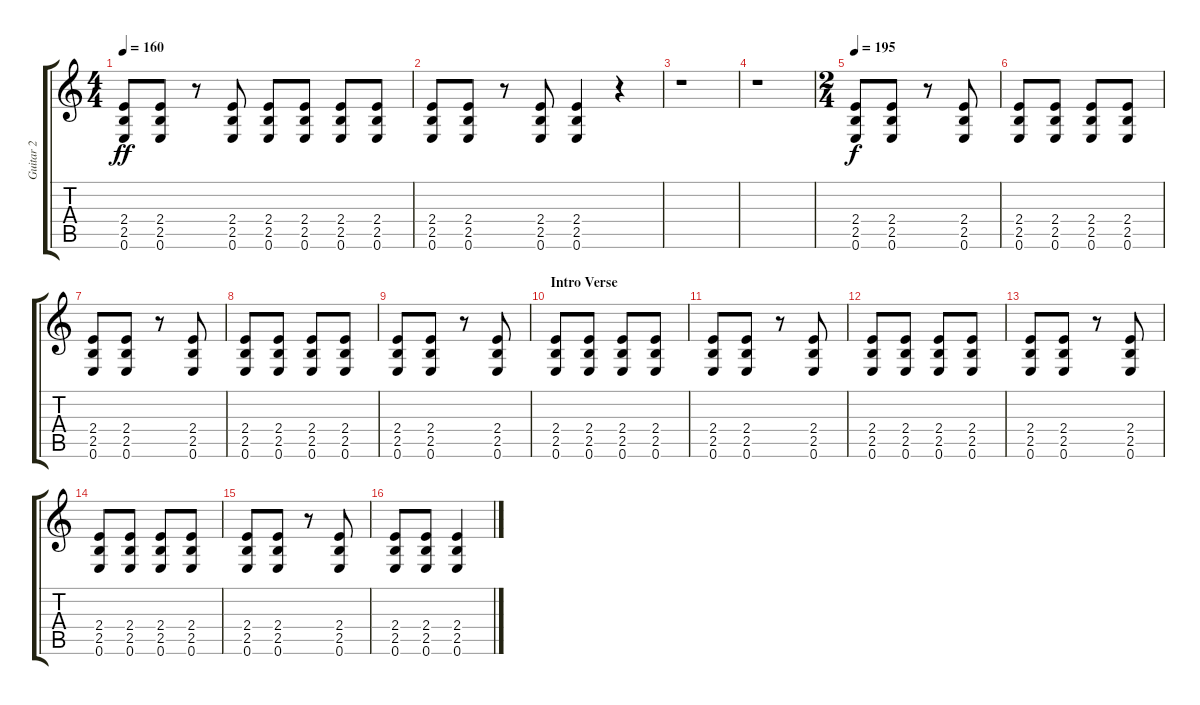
\track ("Guitar 2" "Guitar 2") {instrument distortionguitar}
\staff {score tabs}
\tuning (E4 B3 G3 D3 A2 E2) {hide}
\ts (4 4)
\tempo 154
\tempo 160
\clef g2
\ks c
(2.4 2.5 0.6).8{dy ff} (2.4 2.5 0.6).8 r.8 (2.4 2.5 0.6).8 (2.4 2.5 0.6).8 (2.4 2.5 0.6).8 (2.4 2.5 0.6).8 (2.4 2.5 0.6).8 |
(2.4 2.5 0.6).8 (2.4 2.5 0.6).8 r.8 (2.4 2.5 0.6).8 (2.4 2.5 0.6).4 r.4 |
r.1 |
r.1 |
\ts (2 4)
\tempo 195
(2.4 2.5 0.6).8{dy f} (2.4 2.5 0.6).8 r.8 (2.4 2.5 0.6).8 |
(2.4 2.5 0.6).8 (2.4 2.5 0.6).8 (2.4 2.5 0.6).8 (2.4 2.5 0.6).8 |
(2.4 2.5 0.6).8 (2.4 2.5 0.6).8 r.8 (2.4 2.5 0.6).8 |
(2.4 2.5 0.6).8 (2.4 2.5 0.6).8 (2.4 2.5 0.6).8 (2.4 2.5 0.6).8 |
(2.4 2.5 0.6).8 (2.4 2.5 0.6).8 r.8 (2.4 2.5 0.6).8 |
\section ("" "Intro Verse")
(2.4 2.5 0.6).8 (2.4 2.5 0.6).8 (2.4 2.5 0.6).8 (2.4 2.5 0.6).8 |
(2.4 2.5 0.6).8 (2.4 2.5 0.6).8 r.8 (2.4 2.5 0.6).8 |
(2.4 2.5 0.6).8 (2.4 2.5 0.6).8 (2.4 2.5 0.6).8 (2.4 2.5 0.6).8 |
(2.4 2.5 0.6).8 (2.4 2.5 0.6).8 r.8 (2.4 2.5 0.6).8 |
(2.4 2.5 0.6).8 (2.4 2.5 0.6).8 (2.4 2.5 0.6).8 (2.4 2.5 0.6).8 |
(2.4 2.5 0.6).8 (2.4 2.5 0.6).8 r.8 (2.4 2.5 0.6).8 |
(2.4 2.5 0.6).8 (2.4 2.5 0.6).8 (2.4 2.5 0.6).4
